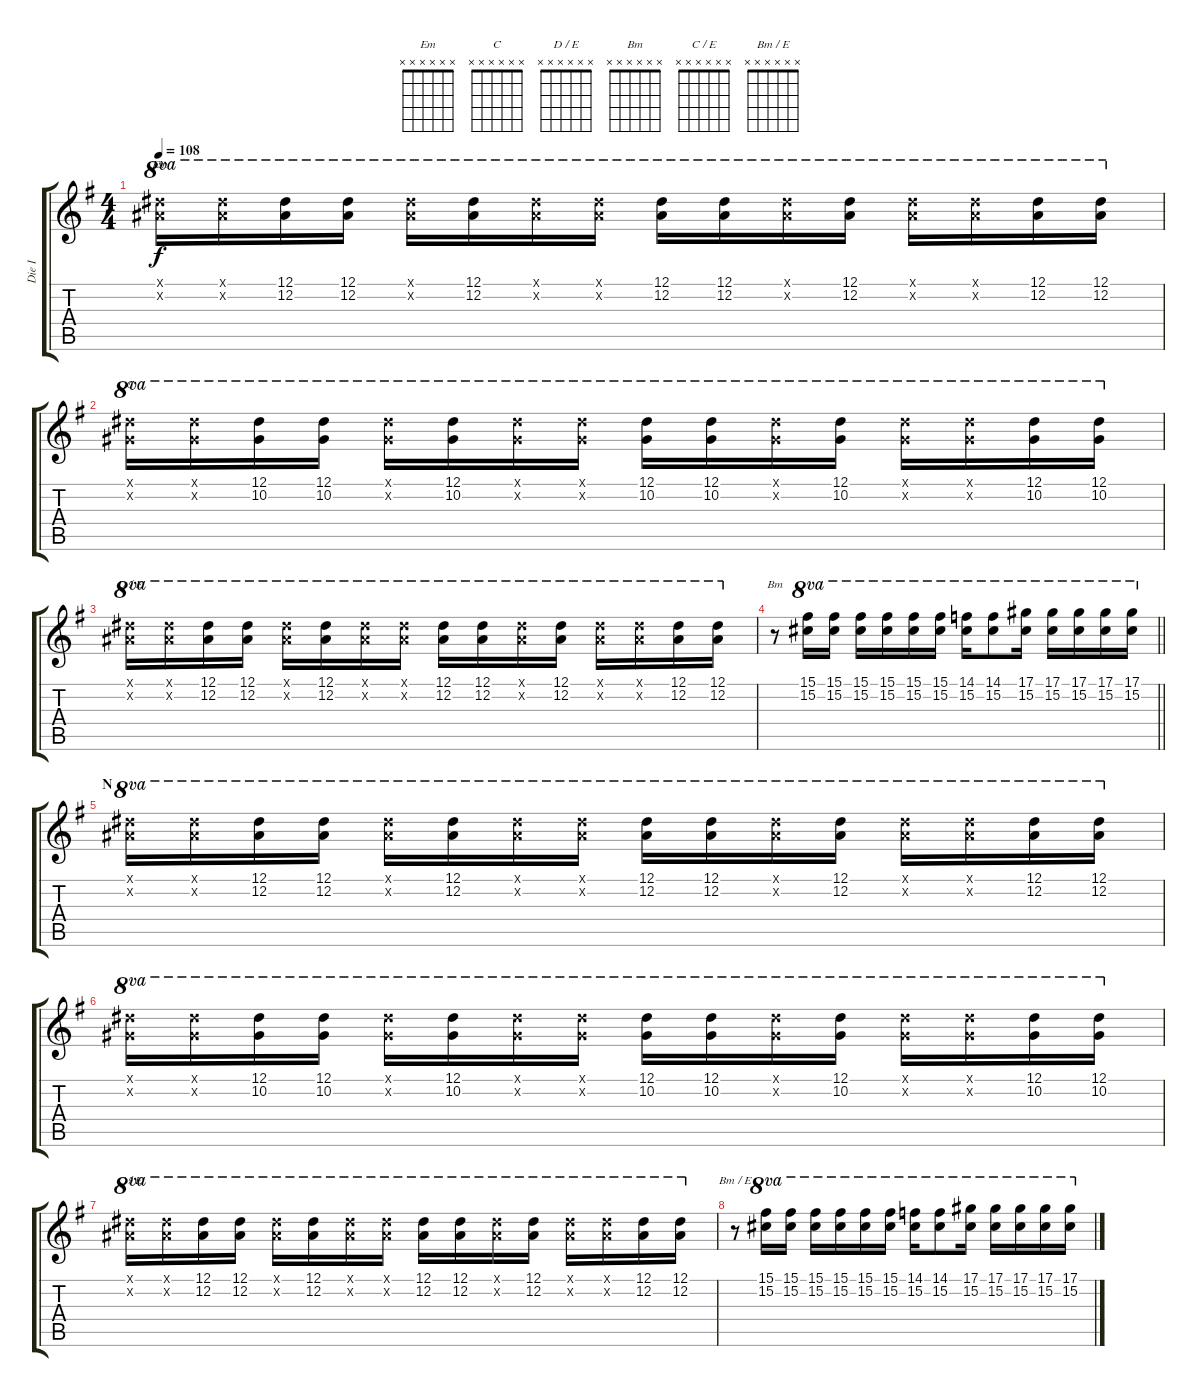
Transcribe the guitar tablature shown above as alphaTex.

\track ("Die I" "Die I") {instrument electricguitarclean}
\staff {score tabs}
\tuning (Eb4 Bb3 Gb3 Db3 Ab2 Db2) {hide}
\chord ("Em" x x x x x x)
\chord ("C" x x x x x x)
\chord ("D / E" x x x x x x)
\chord ("Bm" x x x x x x)
\chord ("C / E" x x x x x x)
\chord ("Bm / E" x x x x x x)
\ts (4 4)
\tempo 108
\clef g2
\ks eminor
(12.1{x} 12.2{x}).16{ch "Em" ot 8va dy f} (12.1{x} 12.2{x}).16{ot 8va} (12.1 12.2).16{ot 8va} (12.1 12.2).16{ot 8va} (12.1{x} 12.2{x}).16{ot 8va} (12.1 12.2).16{ot 8va} (12.1{x} 12.2{x}).16{ot 8va} (12.1{x} 12.2{x}).16{ot 8va} (12.1 12.2).16{ot 8va} (12.1 12.2).16{ot 8va} (12.1{x} 12.2{x}).16{ot 8va} (12.1 12.2).16{ot 8va} (12.1{x} 12.2{x}).16{ot 8va} (12.1{x} 12.2{x}).16{ot 8va} (12.1 12.2).16{ot 8va} (12.1 12.2).16{ot 8va} |
(12.1{x} 10.2{x}).16{ch "C" ot 8va} (12.1{x} 10.2{x}).16{ot 8va} (12.1 10.2).16{ot 8va} (12.1 10.2).16{ot 8va} (12.1{x} 10.2{x}).16{ot 8va} (12.1 10.2).16{ot 8va} (12.1{x} 10.2{x}).16{ot 8va} (12.1{x} 10.2{x}).16{ot 8va} (12.1 10.2).16{ot 8va} (12.1 10.2).16{ot 8va} (12.1{x} 10.2{x}).16{ot 8va} (12.1 10.2).16{ot 8va} (12.1{x} 10.2{x}).16{ot 8va} (12.1{x} 10.2{x}).16{ot 8va} (12.1 10.2).16{ot 8va} (12.1 10.2).16{ot 8va} |
(12.1{x} 12.2{x}).16{ch "D / E" ot 8va} (12.1{x} 12.2{x}).16{ot 8va} (12.1 12.2).16{ot 8va} (12.1 12.2).16{ot 8va} (12.1{x} 12.2{x}).16{ot 8va} (12.1 12.2).16{ot 8va} (12.1{x} 12.2{x}).16{ot 8va} (12.1{x} 12.2{x}).16{ot 8va} (12.1 12.2).16{ot 8va} (12.1 12.2).16{ot 8va} (12.1{x} 12.2{x}).16{ot 8va} (12.1 12.2).16{ot 8va} (12.1{x} 12.2{x}).16{ot 8va} (12.1{x} 12.2{x}).16{ot 8va} (12.1 12.2).16{ot 8va} (12.1 12.2).16{ot 8va} |
\barLineRight lightlight
r.8{ch "Bm"} (15.1 15.2).16{ot 8va} (15.1 15.2).16{ot 8va} (15.1 15.2).16{ot 8va} (15.1 15.2).16{ot 8va} (15.1 15.2).16{ot 8va} (15.1 15.2).16{ot 8va} (14.1 15.2).16{ot 8va} (14.1 15.2).8{ot 8va} (17.1 15.2).16{ot 8va} (17.1 15.2).16{ot 8va} (17.1 15.2).16{ot 8va} (17.1 15.2).16{ot 8va} (17.1 15.2).16{ot 8va} |
\section ("" "N")
(12.1{x} 12.2{x}).16{ot 8va} (12.1{x} 12.2{x}).16{ot 8va} (12.1 12.2).16{ot 8va} (12.1 12.2).16{ot 8va} (12.1{x} 12.2{x}).16{ot 8va} (12.1 12.2).16{ot 8va} (12.1{x} 12.2{x}).16{ot 8va} (12.1{x} 12.2{x}).16{ot 8va} (12.1 12.2).16{ot 8va} (12.1 12.2).16{ot 8va} (12.1{x} 12.2{x}).16{ot 8va} (12.1 12.2).16{ot 8va} (12.1{x} 12.2{x}).16{ot 8va} (12.1{x} 12.2{x}).16{ot 8va} (12.1 12.2).16{ot 8va} (12.1 12.2).16{ot 8va} |
(12.1{x} 10.2{x}).16{ot 8va} (12.1{x} 10.2{x}).16{ot 8va} (12.1 10.2).16{ot 8va} (12.1 10.2).16{ot 8va} (12.1{x} 10.2{x}).16{ot 8va} (12.1 10.2).16{ot 8va} (12.1{x} 10.2{x}).16{ot 8va} (12.1{x} 10.2{x}).16{ot 8va} (12.1 10.2).16{ot 8va} (12.1 10.2).16{ot 8va} (12.1{x} 10.2{x}).16{ot 8va} (12.1 10.2).16{ot 8va} (12.1{x} 10.2{x}).16{ot 8va} (12.1{x} 10.2{x}).16{ot 8va} (12.1 10.2).16{ot 8va} (12.1 10.2).16{ot 8va} |
(12.1{x} 12.2{x}).16{ch "C / E" ot 8va} (12.1{x} 12.2{x}).16{ot 8va} (12.1 12.2).16{ot 8va} (12.1 12.2).16{ot 8va} (12.1{x} 12.2{x}).16{ot 8va} (12.1 12.2).16{ot 8va} (12.1{x} 12.2{x}).16{ot 8va} (12.1{x} 12.2{x}).16{ot 8va} (12.1 12.2).16{ot 8va} (12.1 12.2).16{ot 8va} (12.1{x} 12.2{x}).16{ot 8va} (12.1 12.2).16{ot 8va} (12.1{x} 12.2{x}).16{ot 8va} (12.1{x} 12.2{x}).16{ot 8va} (12.1 12.2).16{ot 8va} (12.1 12.2).16{ot 8va} |
r.8{ch "Bm / E"} (15.1 15.2).16{ot 8va} (15.1 15.2).16{ot 8va} (15.1 15.2).16{ot 8va} (15.1 15.2).16{ot 8va} (15.1 15.2).16{ot 8va} (15.1 15.2).16{ot 8va} (14.1 15.2).16{ot 8va} (14.1 15.2).8{ot 8va} (17.1 15.2).16{ot 8va} (17.1 15.2).16{ot 8va} (17.1 15.2).16{ot 8va} (17.1 15.2).16{ot 8va} (17.1 15.2).16{ot 8va}
